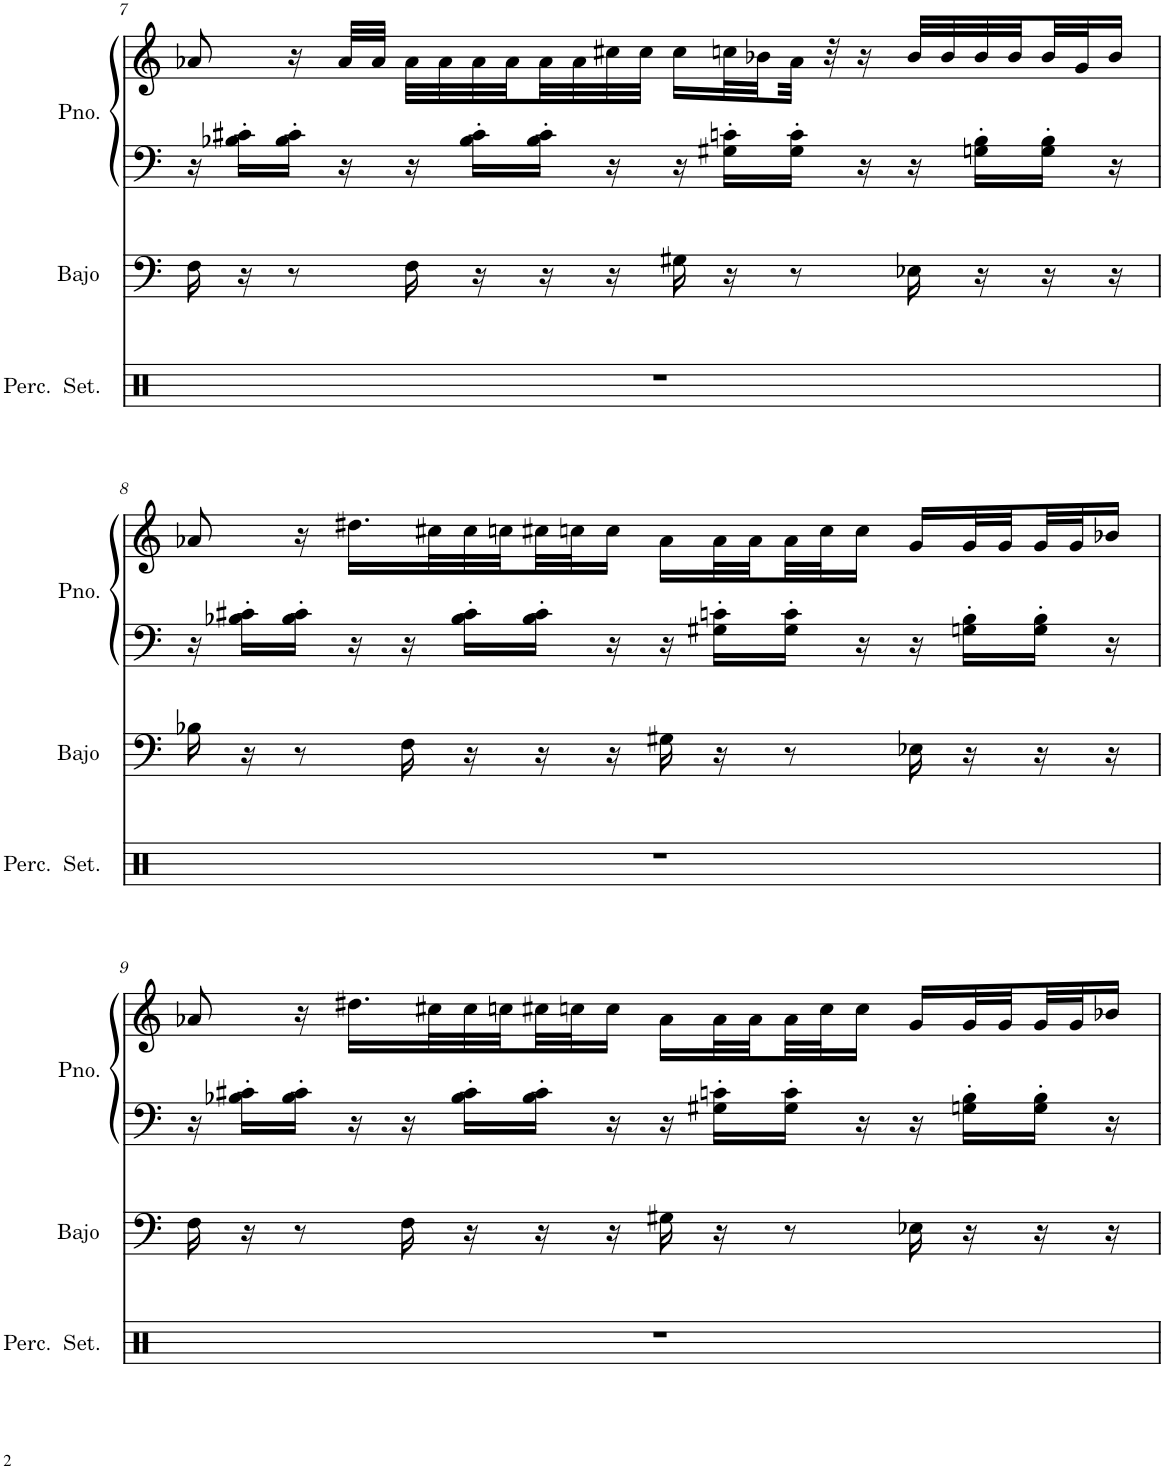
**kern	**kern	**kern	**kern
*part3	*part2	*part1	*part1
*staff4	*staff3	*staff2	*staff1
*I"Set de percusión	*I"Bajo acústico	*I"Piano	*
*	*I'Bajo	*I'Pno.	*
!!LO:PB:g=z
*clefX	*clefF4	*clefF4	*clefG2
*	*Trd7c12	*	*
*k[]	*k[]	*k[]	*k[]
*M4/4	*M4/4	*M4/4	*M4/4
=7	=7	=7	=7
1r	16F\	16r	8a-X/
.	16r	16B-X\' 16c#X\'LL	.
.	8r	16B-\' 16c#\'JJ	16r
.	.	16r	32a-/LLL
.	.	.	32a-/JJJ
.	16F\	16r	32a-\LLL
.	.	.	32a-\
.	16r	16B-\' 16c#\'LL	32a-\
.	.	.	32a-\
.	16r	16B-\' 16c#\'JJ	32a-\
.	.	.	32a-\
.	16r	16r	32cc#X\
.	.	.	32cc#\JJJ
.	16G#X\	16r	16cc#\LL
.	16r	16G#X\' 16cn\'LL	32ccn\L
.	.	.	32b-X\
.	8r	16G#\' 16c\'JJ	32a-\JJJ
.	.	.	32r
.	.	16r	16r
.	16E-X\	16r	32b-/LLL
.	.	.	32b-/
.	16r	16Gn\' 16B-\'LL	32b-/
.	.	.	32b-/
.	16r	16G\' 16B-\'JJ	32b-/
.	.	.	32g/J
.	16r	16r	16b-/JJ
!!LO:LB:g=z
=8	=8	=8	=8
1r	16B-X\	16r	8a-X/
.	16r	16B-X\' 16c#X\'LL	.
.	8r	16B-\' 16c#\'JJ	16r
.	.	16r	16.dd#X\LL
.	16F\	16r	.
.	.	.	32cc#X\L
.	16r	16B-\' 16c#\'LL	32cc#\
.	.	.	32ccn\
.	16r	16B-\' 16c#\'JJ	32cc#X\
.	.	.	32ccn\J
.	16r	16r	16cc\JJ
.	16G#X\	16r	16a-\LL
.	16r	16G#X\' 16cn\'LL	32a-\L
.	.	.	32a-\
.	8r	16G#\' 16c\'JJ	32a-\
.	.	.	32cc\J
.	.	16r	16cc\JJ
.	16E-X\	16r	16g/LL
.	16r	16Gn\' 16B-\'LL	32g/L
.	.	.	32g/
.	16r	16G\' 16B-\'JJ	32g/
.	.	.	32g/J
.	16r	16r	16b-X/JJ
!!LO:LB:g=z
=9	=9	=9	=9
1r	16F\	16r	8a-X/
.	16r	16B-X\' 16c#X\'LL	.
.	8r	16B-\' 16c#\'JJ	16r
.	.	16r	16.dd#X\LL
.	16F\	16r	.
.	.	.	32cc#X\L
.	16r	16B-\' 16c#\'LL	32cc#\
.	.	.	32ccn\
.	16r	16B-\' 16c#\'JJ	32cc#X\
.	.	.	32ccn\J
.	16r	16r	16cc\JJ
.	16G#X\	16r	16a-\LL
.	16r	16G#X\' 16cn\'LL	32a-\L
.	.	.	32a-\
.	8r	16G#\' 16c\'JJ	32a-\
.	.	.	32cc\J
.	.	16r	16cc\JJ
.	16E-X\	16r	16g/LL
.	16r	16Gn\' 16B-\'LL	32g/L
.	.	.	32g/
.	16r	16G\' 16B-\'JJ	32g/
.	.	.	32g/J
.	16r	16r	16b-X/JJ
=	=	=	=
*-	*-	*-	*-
